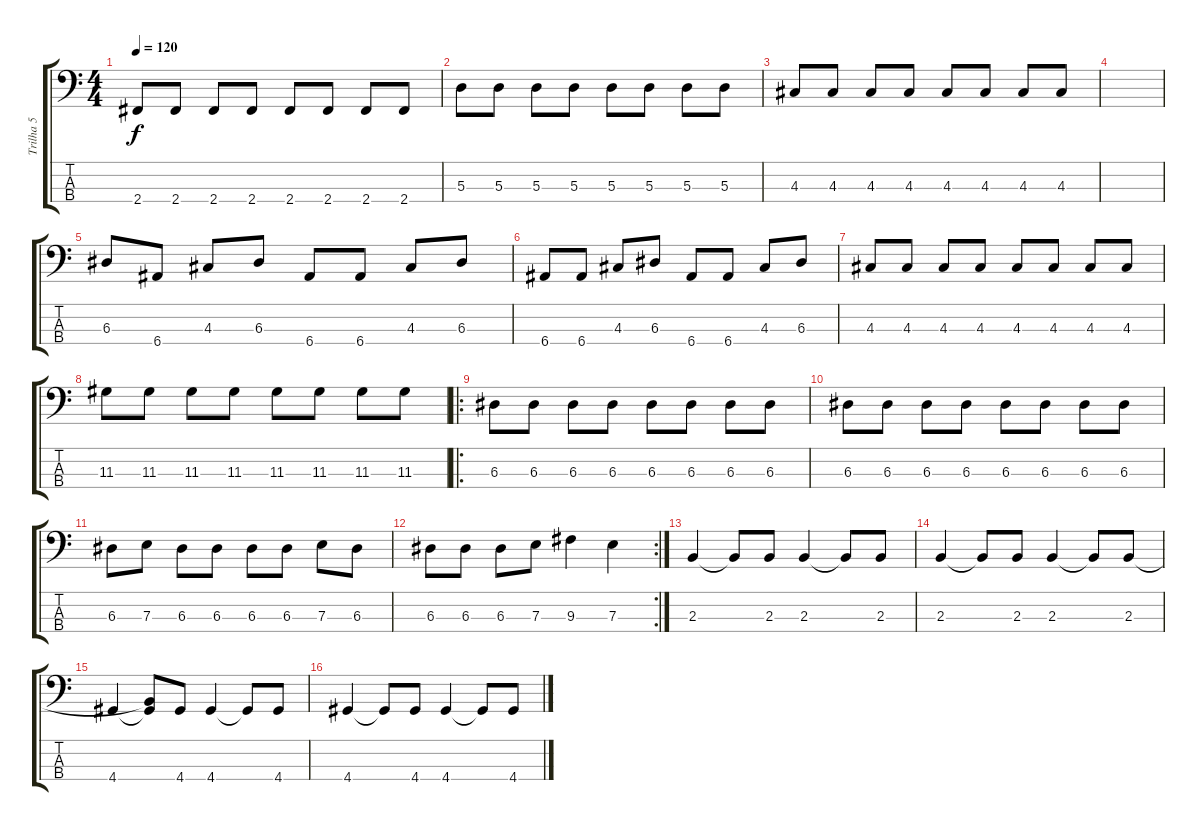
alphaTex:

\track ("Trilha 5" "Trilha 5") {instrument electricbasspick}
\staff {score tabs}
\tuning (G2 D2 A1 E1) {hide}
\ts (4 4)
\tempo 120
\clef f4
\ks c
2.4.8{dy f} 2.4.8 2.4.8 2.4.8 2.4.8 2.4.8 2.4.8 2.4.8 |
5.3.8 5.3.8 5.3.8 5.3.8 5.3.8 5.3.8 5.3.8 5.3.8 |
4.3.8 4.3.8 4.3.8 4.3.8 4.3.8 4.3.8 4.3.8 4.3.8 |
|
6.3.8 6.4.8 4.3.8 6.3.8 6.4.8 6.4.8 4.3.8 6.3.8 |
6.4.8 6.4.8 4.3.8 6.3.8 6.4.8 6.4.8 4.3.8 6.3.8 |
4.3.8 4.3.8 4.3.8 4.3.8 4.3.8 4.3.8 4.3.8 4.3.8 |
11.3.8 11.3.8 11.3.8 11.3.8 11.3.8 11.3.8 11.3.8 11.3.8 |
\ro
6.3.8 6.3.8 6.3.8 6.3.8 6.3.8 6.3.8 6.3.8 6.3.8 |
6.3.8 6.3.8 6.3.8 6.3.8 6.3.8 6.3.8 6.3.8 6.3.8 |
6.3.8 7.3.8 6.3.8 6.3.8 6.3.8 6.3.8 7.3.8 6.3.8 |
\rc 2
6.3.8 6.3.8 6.3.8 7.3.8 9.3.4 7.3.4 |
2.3.4 2.3{t}.8 2.3.8 2.3.4 2.3{t}.8 2.3.8 |
2.3.4 2.3{t}.8 2.3.8 2.3.4 2.3{t}.8 2.3.8 |
4.4.4 (2.3{t} 4.4{t}).8 4.4.8 4.4.4 4.4{t}.8 4.4.8 |
4.4.4 4.4{t}.8 4.4.8 4.4.4 4.4{t}.8 4.4.8
